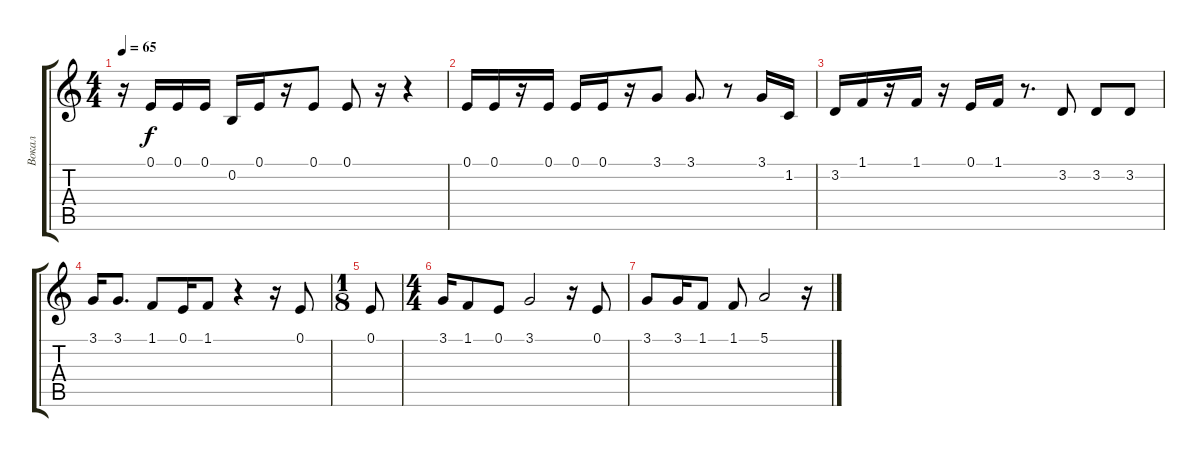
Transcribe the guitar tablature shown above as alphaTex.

\track ("Вокал" "Вокал") {mute instrument viola}
\staff {score tabs}
\tuning (E4 B3 G3 D3 A2 E2) {hide}
\ts (4 4)
\tempo 65
\clef g2
\ks c
r.16{dy f} 0.1.16 0.1.16 0.1.16 0.2.16 0.1.16 r.16 0.1.8 0.1.8 r.16 r.4 |
0.1.16 0.1.16 r.16 0.1.16 0.1.16 0.1.16 r.16 3.1.8 3.1.8{d} r.8 3.1.16 1.2.16 |
3.2.16 1.1.16 r.16 1.1.16 r.16 0.1.16 1.1.16 r.8{d} 3.2.8 3.2.8 3.2.8 |
3.1.16 3.1.8{d} 1.1.8 0.1.16 1.1.8 r.4 r.16 0.1.8 |
\ts (1 8)
0.1.8 |
\ts (4 4)
3.1.16 1.1.8 0.1.8 3.1.2 r.16 0.1.8 |
3.1.8 3.1.16 1.1.8 1.1.8 5.1.2 r.16
